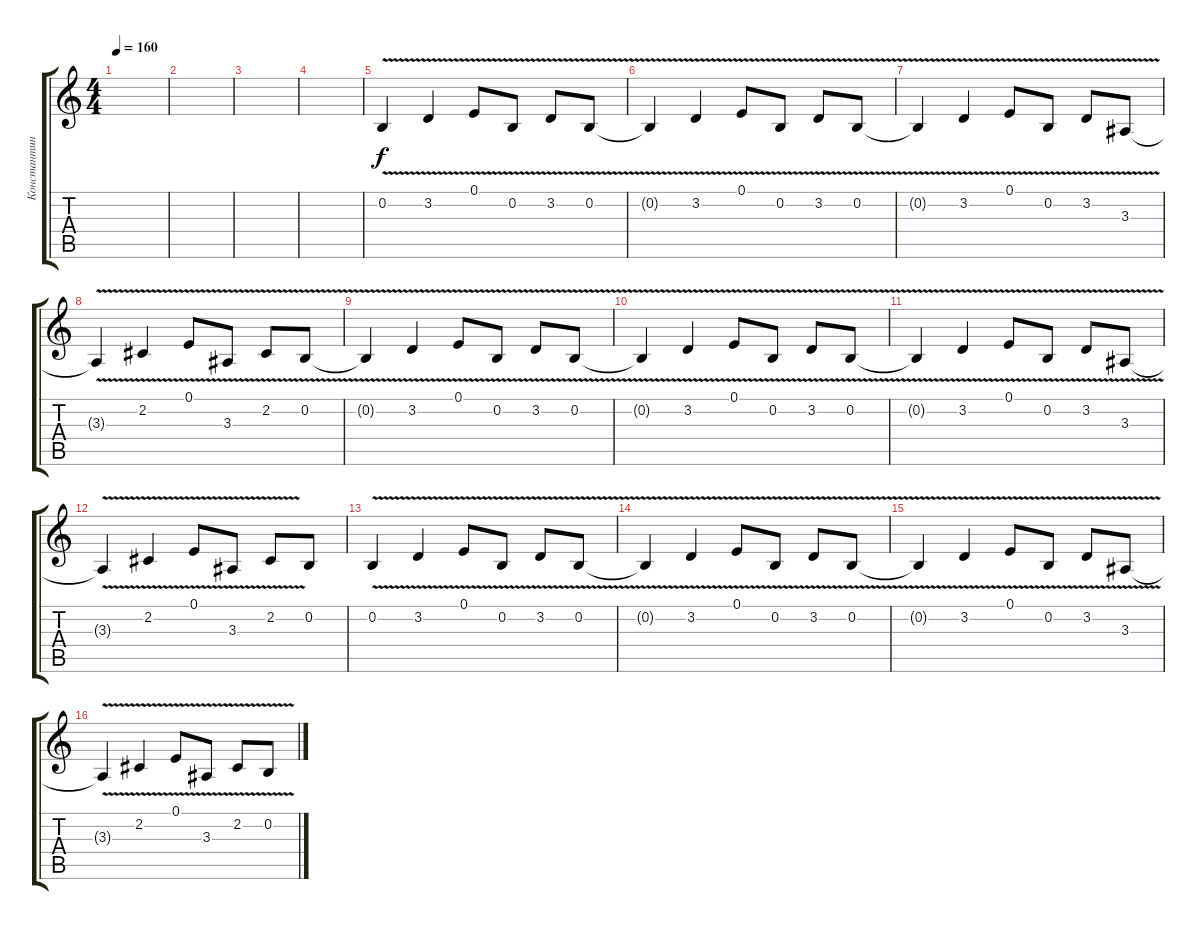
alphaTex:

\track ("Константин Бекрев" "Константин") {instrument lead1square}
\staff {score tabs}
\tuning (E4 B3 G3 D3 A2 E2) {hide}
\ts (4 4)
\tempo 160
\clef g2
\ks c
|
|
|
|
0.2{v}.4{volume 12} 3.2{v}.4 0.1{v}.8 0.2{v}.8 3.2{v}.8 0.2{v}.8 |
0.2{t}.4 3.2{v}.4 0.1{v}.8 0.2{v}.8 3.2{v}.8 0.2{v}.8 |
0.2{t}.4 3.2{v}.4 0.1{v}.8 0.2{v}.8 3.2{v}.8 3.3{v}.8 |
3.3{t}.4 2.2{v}.4 0.1{v}.8 3.3{v}.8 2.2{v}.8 0.2{v}.8 |
0.2{v t}.4 3.2{v}.4 0.1{v}.8 0.2{v}.8 3.2{v}.8 0.2{v}.8 |
0.2{t}.4 3.2{v}.4 0.1{v}.8 0.2{v}.8 3.2{v}.8 0.2{v}.8 |
0.2{t}.4 3.2{v}.4 0.1{v}.8 0.2{v}.8 3.2{v}.8 3.3{v}.8 |
3.3{t}.4 2.2{v}.4 0.1{v}.8 3.3{v}.8 2.2{v}.8 0.2.8 |
0.2{v}.4{volume 12} 3.2{v}.4 0.1{v}.8 0.2{v}.8 3.2{v}.8 0.2{v}.8 |
0.2{t}.4 3.2{v}.4 0.1{v}.8 0.2{v}.8 3.2{v}.8 0.2{v}.8 |
0.2{t}.4 3.2{v}.4 0.1{v}.8 0.2{v}.8 3.2{v}.8 3.3{v}.8 |
3.3{t}.4 2.2{v}.4 0.1{v}.8 3.3{v}.8 2.2{v}.8 0.2{v}.8
